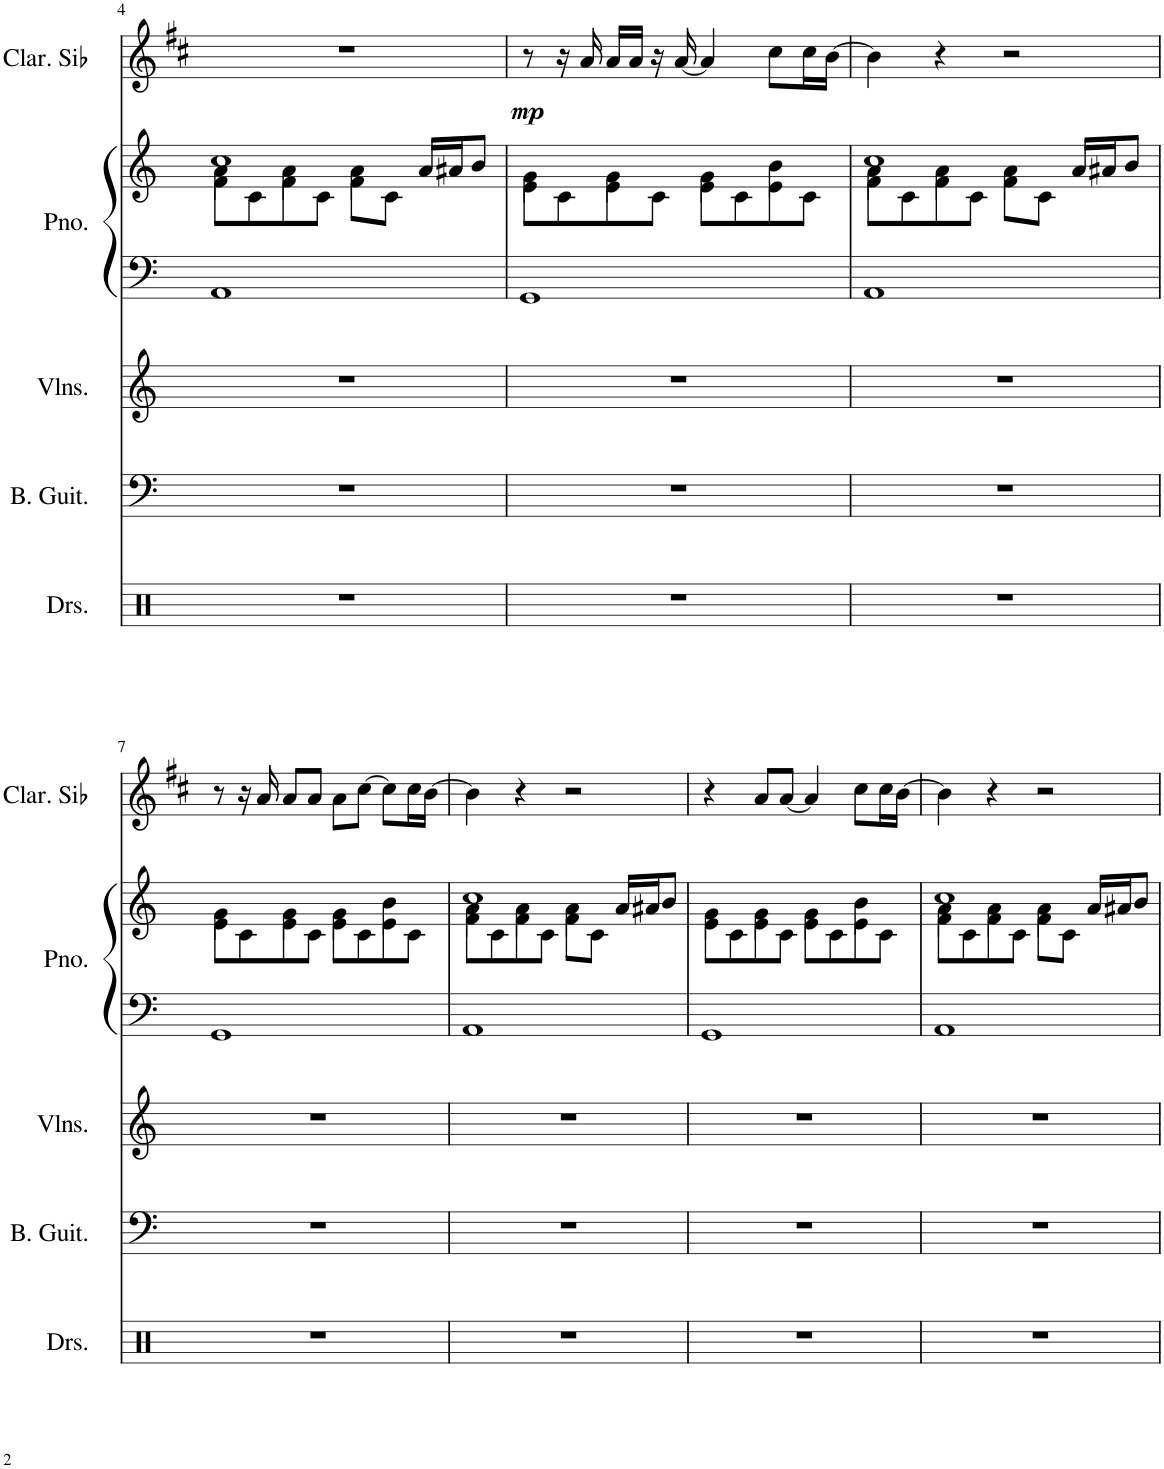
**kern	**kern	**kern	**kern	**kern	**kern	**dynam
*part5	*part4	*part3	*part2	*part2	*part1	*part1
*staff6	*staff5	*staff4	*staff3	*staff2	*staff1	*staff1
*I"Drumset	*I"Bass Guitar	*I"Violins	*I"Piano	*	*I"Clarinette en Sib	*
*I'Drs.	*I'B. Guit.	*I'Vlns.	*I'Pno.	*	*I'Clar. Sib	*
!!LO:PB:g=z
*clefX	*clefF4	*clefG2	*clefF4	*clefG2	*clefG2	*
*	*Trd7c12	*	*	*	*Trd1c2	*
*k[]	*k[]	*k[]	*k[]	*k[]	*k[f#c#]	*
*M4/4	*M4/4	*M4/4	*M4/4	*M4/4	*M4/4	*
=4	=4	=4	=4	=4	=4	=4
*	*	*	*	*^	*	*
*	*	*	*	*	*^	*	*
1r	1r	1r	1AA	8f\L	4a\	1cc	1r	.
.	.	.	.	8c\	.	.	.	.
.	.	.	.	8f\	4a\	.	.	.
.	.	.	.	8c\J	.	.	.	.
.	.	.	.	8f\L	4a\	.	.	.
.	.	.	.	8c\J	.	.	.	.
.	.	.	.	16a/LL	4ryy	.	.	.
.	.	.	.	16a#X/J	.	.	.	.
.	.	.	.	8b/J	.	.	.	.
*	*	*	*	*	*v	*v	*	*
=5	=5	=5	=5	=5	=5	=5	=5
!	!	!	!	!	!	!	!LO:DY:b
1r	1r	1r	1GG	8e\L	4g\	8r	mp
.	.	.	.	8c\	.	16r	.
.	.	.	.	.	.	16a/	.
.	.	.	.	8e\	4g\	16a/LL	.
.	.	.	.	.	.	16a/JJ	.
.	.	.	.	8c\J	.	16r	.
.	.	.	.	.	.	[16a/	.
.	.	.	.	8e\L	4g\	4a/]	.
.	.	.	.	8c\	.	.	.
.	.	.	.	8e\	4b\	8cc#\L	.
.	.	.	.	8c\J	.	16cc#\L	.
.	.	.	.	.	.	[16b\JJ	.
=6	=6	=6	=6	=6	=6	=6	=6
*	*	*	*	*	*^	*	*
1r	1r	1r	1AA	8f\L	4a\	1cc	4b\]	.
.	.	.	.	8c\	.	.	.	.
.	.	.	.	8f\	4a\	.	4r	.
.	.	.	.	8c\J	.	.	.	.
.	.	.	.	8f\L	4a\	.	2r	.
.	.	.	.	8c\J	.	.	.	.
.	.	.	.	16a/LL	4ryy	.	.	.
.	.	.	.	16a#X/J	.	.	.	.
.	.	.	.	8b/J	.	.	.	.
*	*	*	*	*	*v	*v	*	*
!!LO:LB:g=z
=7	=7	=7	=7	=7	=7	=7	=7
1r	1r	1r	1GG	8e\L	4g\	8r	.
.	.	.	.	8c\	.	16r	.
.	.	.	.	.	.	16a/	.
.	.	.	.	8e\	4g\	8a/L	.
.	.	.	.	8c\J	.	8a/J	.
.	.	.	.	8e\L	4g\	8a\L	.
.	.	.	.	8c\	.	[8cc#\J	.
.	.	.	.	8e\	4b\	8cc#\L]	.
.	.	.	.	8c\J	.	16cc#\L	.
.	.	.	.	.	.	[16b\JJ	.
=8	=8	=8	=8	=8	=8	=8	=8
*	*	*	*	*	*^	*	*
1r	1r	1r	1AA	8f\L	4a\	1cc	4b\]	.
.	.	.	.	8c\	.	.	.	.
.	.	.	.	8f\	4a\	.	4r	.
.	.	.	.	8c\J	.	.	.	.
.	.	.	.	8f\L	4a\	.	2r	.
.	.	.	.	8c\J	.	.	.	.
.	.	.	.	16a/LL	4ryy	.	.	.
.	.	.	.	16a#X/J	.	.	.	.
.	.	.	.	8b/J	.	.	.	.
*	*	*	*	*	*v	*v	*	*
=9	=9	=9	=9	=9	=9	=9	=9
1r	1r	1r	1GG	8e\L	4g\	4r	.
.	.	.	.	8c\	.	.	.
.	.	.	.	8e\	4g\	8a/L	.
.	.	.	.	8c\J	.	[8a/J	.
.	.	.	.	8e\L	4g\	4a/]	.
.	.	.	.	8c\	.	.	.
.	.	.	.	8e\	4b\	8cc#\L	.
.	.	.	.	8c\J	.	16cc#\L	.
.	.	.	.	.	.	[16b\JJ	.
=10	=10	=10	=10	=10	=10	=10	=10
*	*	*	*	*	*^	*	*
1r	1r	1r	1AA	8f\L	4a\	1cc	4b\]	.
.	.	.	.	8c\	.	.	.	.
.	.	.	.	8f\	4a\	.	4r	.
.	.	.	.	8c\J	.	.	.	.
.	.	.	.	8f\L	4a\	.	2r	.
.	.	.	.	8c\J	.	.	.	.
.	.	.	.	16a/LL	4ryy	.	.	.
.	.	.	.	16a#X/J	.	.	.	.
.	.	.	.	8b/J	.	.	.	.
*	*	*	*	*v	*v	*v	*	*
=	=	=	=	=	=	=
*-	*-	*-	*-	*-	*-	*-
